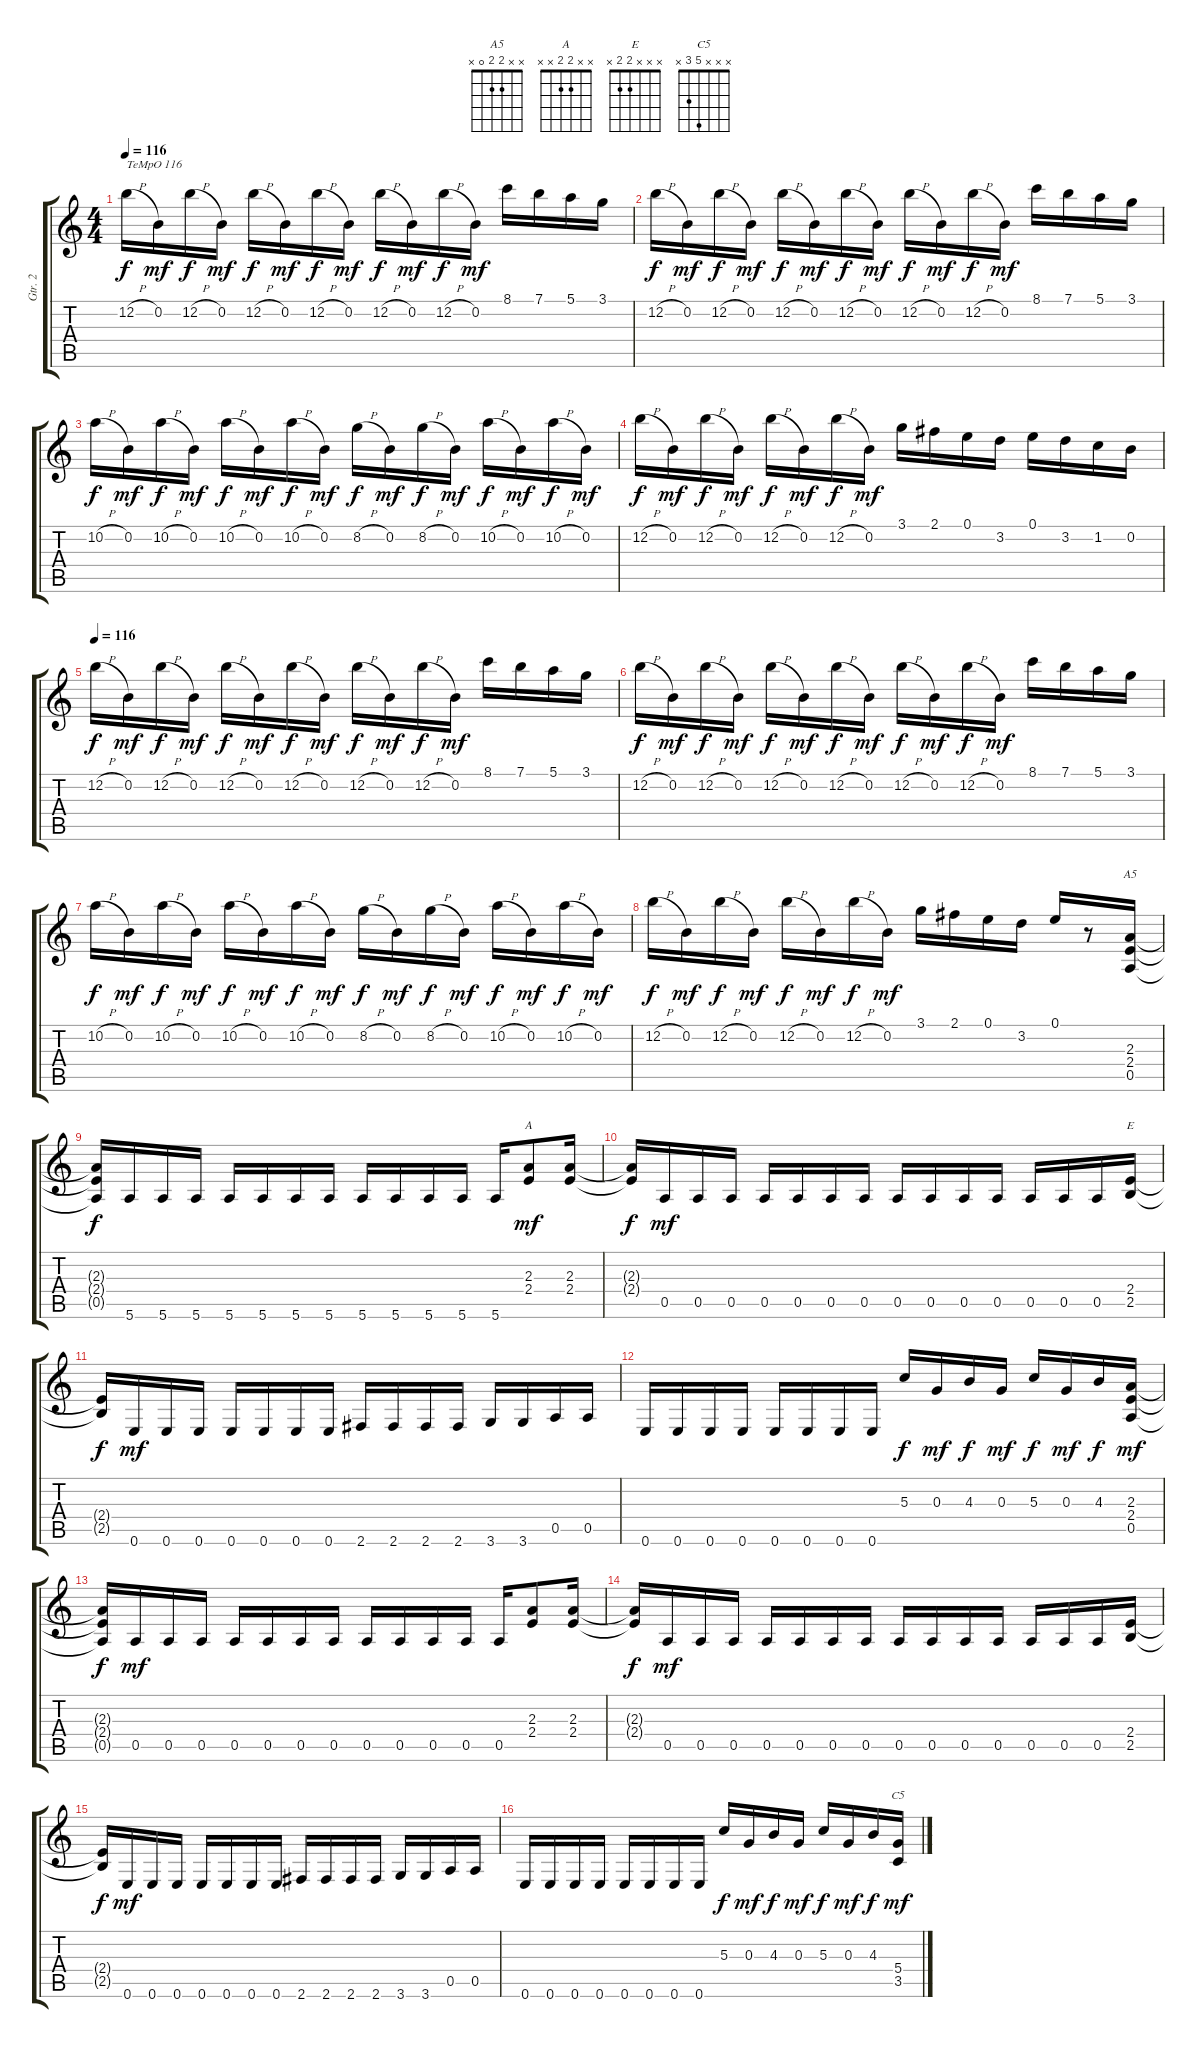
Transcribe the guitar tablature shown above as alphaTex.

\track ("Gtr. 2" "Gtr. 2") {instrument overdrivenguitar}
\staff {score tabs}
\tuning (E4 B3 G3 D3 A2 E2) {hide}
\chord ("A5" x x 2 2 0 x)
\chord ("A" x x 2 2 x x)
\chord ("E" x x x 2 2 x)
\chord ("C5" x x x 5 3 x)
\ts (4 4)
\tempo 116
\clef g2
\ks c
12.2{h}.16{txt "TeMpO 116" dy f instrument overdrivenguitar} 0.2.16{dy mf} 12.2{h}.16{dy f} 0.2.16{dy mf} 12.2{h}.16{dy f} 0.2.16{dy mf} 12.2{h}.16{dy f} 0.2.16{dy mf} 12.2{h}.16{dy f} 0.2.16{dy mf} 12.2{h}.16{dy f} 0.2.16{dy mf} 8.1.16 7.1.16 5.1.16 3.1.16 |
12.2{h}.16{dy f} 0.2.16{dy mf} 12.2{h}.16{dy f} 0.2.16{dy mf} 12.2{h}.16{dy f} 0.2.16{dy mf} 12.2{h}.16{dy f} 0.2.16{dy mf} 12.2{h}.16{dy f} 0.2.16{dy mf} 12.2{h}.16{dy f} 0.2.16{dy mf} 8.1.16 7.1.16 5.1.16 3.1.16 |
10.2{h}.16{dy f} 0.2.16{dy mf} 10.2{h}.16{dy f} 0.2.16{dy mf} 10.2{h}.16{dy f} 0.2.16{dy mf} 10.2{h}.16{dy f} 0.2.16{dy mf} 8.2{h}.16{dy f} 0.2.16{dy mf} 8.2{h}.16{dy f} 0.2.16{dy mf} 10.2{h}.16{dy f} 0.2.16{dy mf} 10.2{h}.16{dy f} 0.2.16{dy mf} |
12.2{h}.16{dy f} 0.2.16{dy mf} 12.2{h}.16{dy f} 0.2.16{dy mf} 12.2{h}.16{dy f} 0.2.16{dy mf} 12.2{h}.16{dy f} 0.2.16{dy mf} 3.1.16 2.1.16 0.1.16 3.2.16 0.1.16 3.2.16 1.2.16 0.2.16 |
\tempo 116
12.2{h}.16{dy f} 0.2.16{dy mf} 12.2{h}.16{dy f} 0.2.16{dy mf} 12.2{h}.16{dy f} 0.2.16{dy mf} 12.2{h}.16{dy f} 0.2.16{dy mf} 12.2{h}.16{dy f} 0.2.16{dy mf} 12.2{h}.16{dy f} 0.2.16{dy mf} 8.1.16 7.1.16 5.1.16 3.1.16 |
12.2{h}.16{dy f} 0.2.16{dy mf} 12.2{h}.16{dy f} 0.2.16{dy mf} 12.2{h}.16{dy f} 0.2.16{dy mf} 12.2{h}.16{dy f} 0.2.16{dy mf} 12.2{h}.16{dy f} 0.2.16{dy mf} 12.2{h}.16{dy f} 0.2.16{dy mf} 8.1.16 7.1.16 5.1.16 3.1.16 |
10.2{h}.16{dy f} 0.2.16{dy mf} 10.2{h}.16{dy f} 0.2.16{dy mf} 10.2{h}.16{dy f} 0.2.16{dy mf} 10.2{h}.16{dy f} 0.2.16{dy mf} 8.2{h}.16{dy f} 0.2.16{dy mf} 8.2{h}.16{dy f} 0.2.16{dy mf} 10.2{h}.16{dy f} 0.2.16{dy mf} 10.2{h}.16{dy f} 0.2.16{dy mf} |
12.2{h}.16{dy f} 0.2.16{dy mf} 12.2{h}.16{dy f} 0.2.16{dy mf} 12.2{h}.16{dy f} 0.2.16{dy mf} 12.2{h}.16{dy f} 0.2.16{dy mf} 3.1.16 2.1.16 0.1.16 3.2.16 0.1.16 r.8 (2.3 2.4 0.5).16{ch "A5"} |
(2.3{t} 2.4{t} 0.5{t}).16{dy f} 5.6.16 5.6.16 5.6.16 5.6.16 5.6.16 5.6.16 5.6.16 5.6.16 5.6.16 5.6.16 5.6.16 5.6.16 (2.3 2.4).8{ch "A" dy mf} (2.3 2.4).16 |
(2.3{t} 2.4{t}).16{dy f} 0.5.16{dy mf} 0.5.16 0.5.16 0.5.16 0.5.16 0.5.16 0.5.16 0.5.16 0.5.16 0.5.16 0.5.16 0.5.16 0.5.16 0.5.16 (2.4 2.5).16{ch "E"} |
(2.4{t} 2.5{t}).16{dy f} 0.6.16{dy mf} 0.6.16 0.6.16 0.6.16 0.6.16 0.6.16 0.6.16 2.6.16 2.6.16 2.6.16 2.6.16 3.6.16 3.6.16 0.5.16 0.5.16 |
0.6.16 0.6.16 0.6.16 0.6.16 0.6.16 0.6.16 0.6.16 0.6.16 5.3.16{dy f} 0.3.16{dy mf} 4.3.16{dy f} 0.3.16{dy mf} 5.3.16{dy f} 0.3.16{dy mf} 4.3.16{dy f} (2.3 2.4 0.5).16{dy mf} |
(2.3{t} 2.4{t} 0.5{t}).16{dy f} 0.5.16{dy mf} 0.5.16 0.5.16 0.5.16 0.5.16 0.5.16 0.5.16 0.5.16 0.5.16 0.5.16 0.5.16 0.5.16 (2.3 2.4).8 (2.3 2.4).16 |
(2.3{t} 2.4{t}).16{dy f} 0.5.16{dy mf} 0.5.16 0.5.16 0.5.16 0.5.16 0.5.16 0.5.16 0.5.16 0.5.16 0.5.16 0.5.16 0.5.16 0.5.16 0.5.16 (2.4 2.5).16 |
(2.4{t} 2.5{t}).16{dy f} 0.6.16{dy mf} 0.6.16 0.6.16 0.6.16 0.6.16 0.6.16 0.6.16 2.6.16 2.6.16 2.6.16 2.6.16 3.6.16 3.6.16 0.5.16 0.5.16 |
0.6.16 0.6.16 0.6.16 0.6.16 0.6.16 0.6.16 0.6.16 0.6.16 5.3.16{dy f} 0.3.16{dy mf} 4.3.16{dy f} 0.3.16{dy mf} 5.3.16{dy f} 0.3.16{dy mf} 4.3.16{dy f} (5.4 3.5).16{ch "C5" dy mf}
